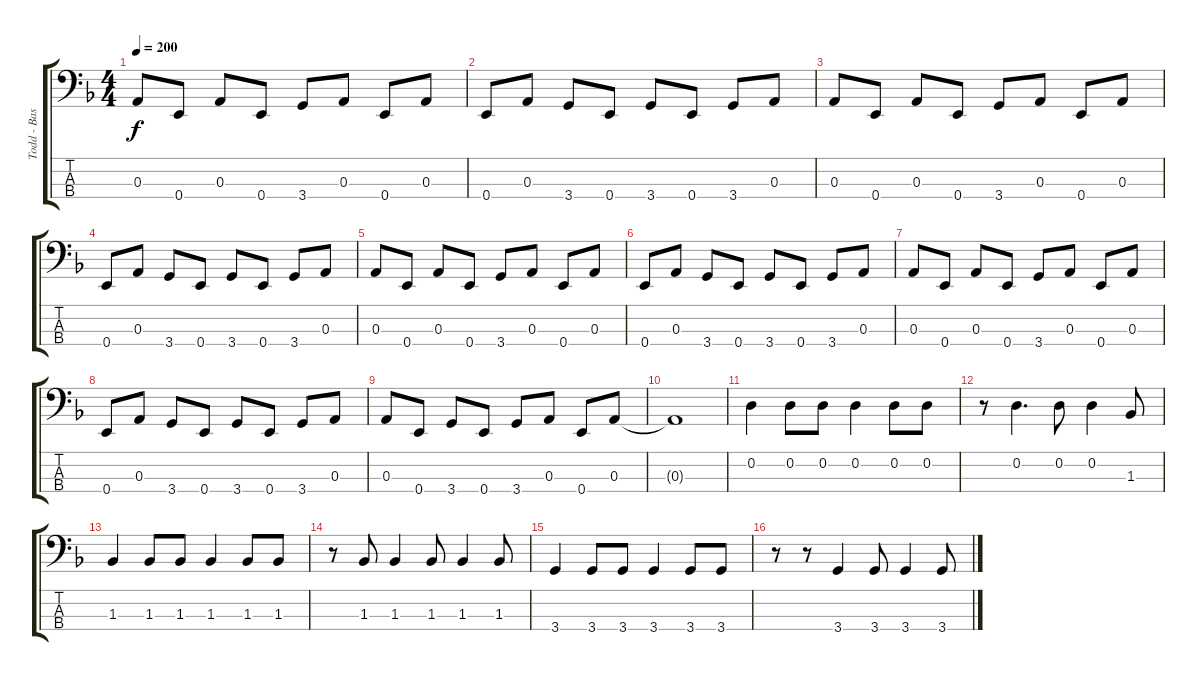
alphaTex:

\track ("Todd - Bass" "Todd - Bas") {instrument electricbasspick}
\staff {score tabs}
\tuning (G2 D2 A1 E1) {hide}
\ts (4 4)
\tempo 200
\clef f4
\ks dminor
0.3.8{dy f} 0.4.8 0.3.8 0.4.8 3.4.8 0.3.8 0.4.8 0.3.8 |
0.4.8 0.3.8 3.4.8 0.4.8 3.4.8 0.4.8 3.4.8 0.3.8 |
0.3.8 0.4.8 0.3.8 0.4.8 3.4.8 0.3.8 0.4.8 0.3.8 |
0.4.8 0.3.8 3.4.8 0.4.8 3.4.8 0.4.8 3.4.8 0.3.8 |
0.3.8 0.4.8 0.3.8 0.4.8 3.4.8 0.3.8 0.4.8 0.3.8 |
0.4.8 0.3.8 3.4.8 0.4.8 3.4.8 0.4.8 3.4.8 0.3.8 |
0.3.8 0.4.8 0.3.8 0.4.8 3.4.8 0.3.8 0.4.8 0.3.8 |
0.4.8 0.3.8 3.4.8 0.4.8 3.4.8 0.4.8 3.4.8 0.3.8 |
0.3.8 0.4.8 3.4.8 0.4.8 3.4.8 0.3.8 0.4.8 0.3.8 |
0.3{t}.1 |
0.2.4 0.2.8 0.2.8 0.2.4 0.2.8 0.2.8 |
r.8 0.2.4{d} 0.2.8 0.2.4 1.3.8 |
1.3.4 1.3.8 1.3.8 1.3.4 1.3.8 1.3.8 |
r.8 1.3.8 1.3.4 1.3.8 1.3.4 1.3.8 |
3.4.4 3.4.8 3.4.8 3.4.4 3.4.8 3.4.8 |
r.8 r.8 3.4.4 3.4.8 3.4.4 3.4.8
